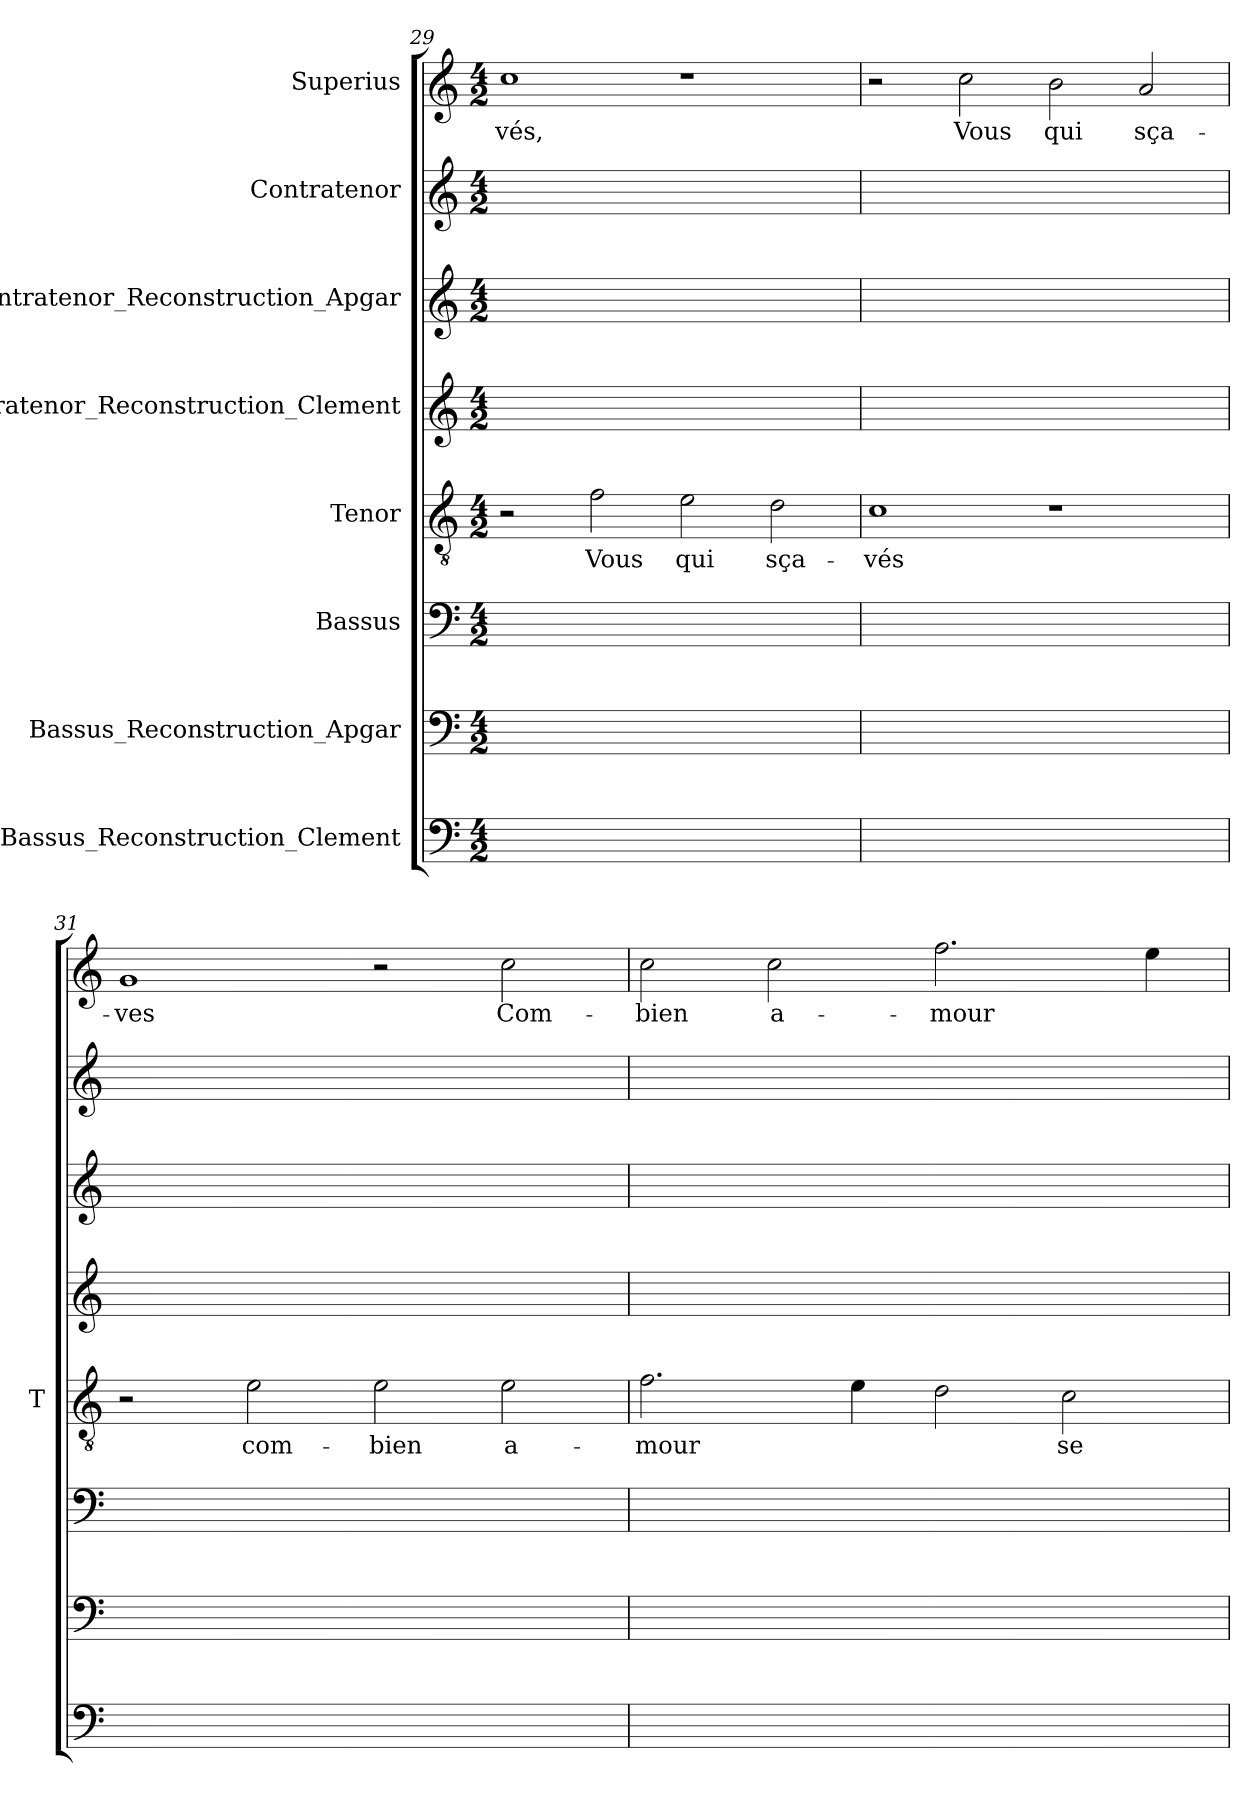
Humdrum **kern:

**kern	**kern	**kern	**kern	**text	**kern	**kern	**kern	**kern	**text
*part8	*part7	*part6	*part5	*part5	*part4	*part3	*part2	*part1	*part1
*staff8	*staff7	*staff6	*staff5	*staff5	*staff4	*staff3	*staff2	*staff1	*staff1
*I"Bassus_Reconstruction_Clement	*I"Bassus_Reconstruction_Apgar	*I"Bassus	*I"Tenor	*	*I"Contratenor_Reconstruction_Clement	*I"Contratenor_Reconstruction_Apgar	*I"Contratenor	*I"Superius	*
*	*	*	*I'T	*	*	*	*	*	*
*clefF4	*clefF4	*clefF4	*clefGv2	*	*clefG2	*clefG2	*clefG2	*clefG2	*
*k[]	*k[]	*k[]	*k[]	*	*k[]	*k[]	*k[]	*k[]	*
*M4/2	*M4/2	*M4/2	*M4/2	*	*M4/2	*M4/2	*M4/2	*M4/2	*
=29	=29	=29	=29	=29	=29	=29	=29	=29	=29
0ryy	0ryy	0ryy	2r	.	0ryy	0ryy	0ryy	1cc	-vés,
.	.	.	2f	-Vous	.	.	.	.	.
.	.	.	2e	-qui	.	.	.	1r	.
.	.	.	2d	sça-	.	.	.	.	.
=30	=30	=30	=30	=30	=30	=30	=30	=30	=30
0ryy	0ryy	0ryy	1c	-vés	0ryy	0ryy	0ryy	2r	.
.	.	.	.	.	.	.	.	2cc	-Vous
.	.	.	1r	.	.	.	.	2b	-qui
.	.	.	.	.	.	.	.	2a	sça-
=31	=31	=31	=31	=31	=31	=31	=31	=31	=31
0ryy	0ryy	0ryy	2r	.	0ryy	0ryy	0ryy	1g	-ves
.	.	.	2e	com-	.	.	.	.	.
.	.	.	2e	-bien	.	.	.	2r	.
.	.	.	2e	a-	.	.	.	2cc	Com-
=32	=32	=32	=32	=32	=32	=32	=32	=32	=32
0ryy	0ryy	0ryy	2.f	-mour	0ryy	0ryy	0ryy	2cc	-bien
.	.	.	.	.	.	.	.	2cc	a-
.	.	.	4e	.	.	.	.	.	.
.	.	.	2d	.	.	.	.	2.ff	-mour
.	.	.	2c	-se	.	.	.	.	.
.	.	.	.	.	.	.	.	4ee	.
=	=	=	=	=	=	=	=	=	=
*-	*-	*-	*-	*-	*-	*-	*-	*-	*-
